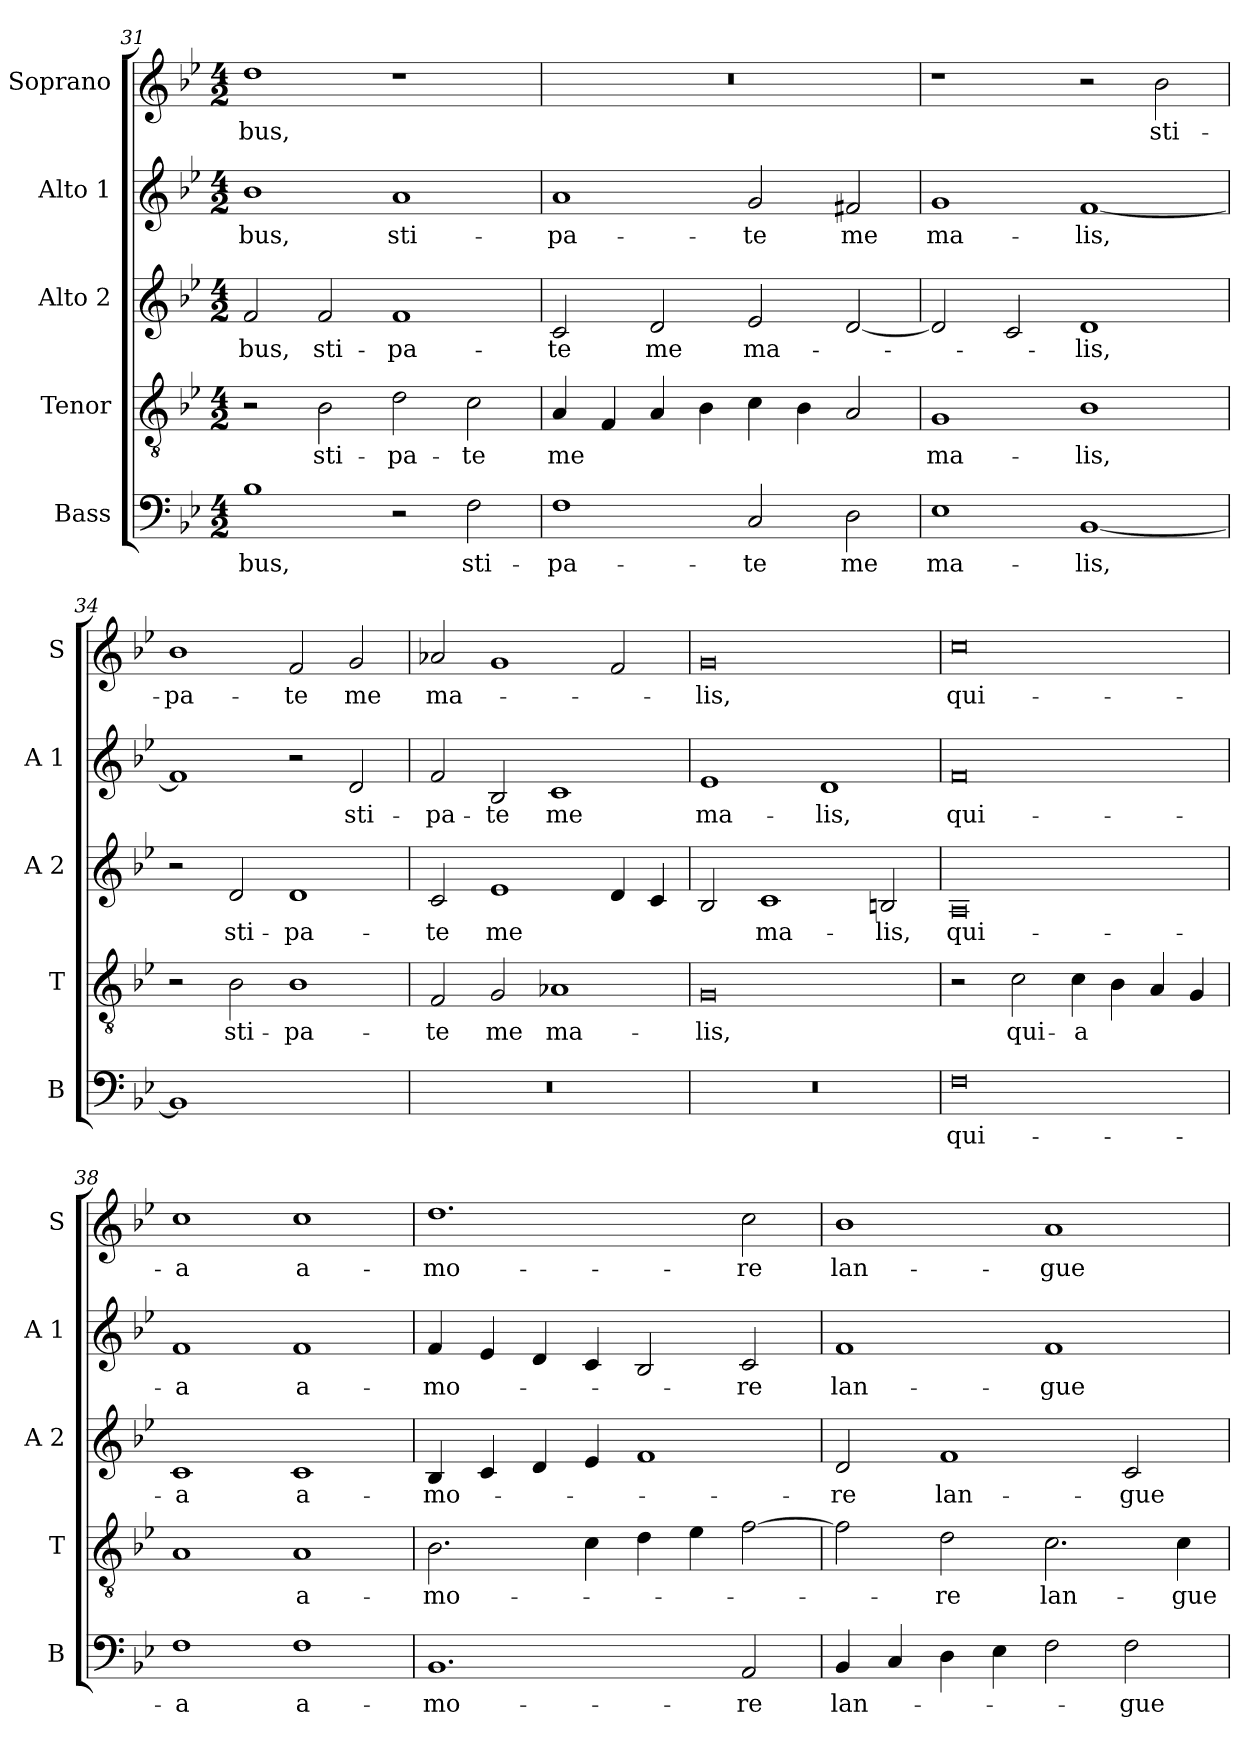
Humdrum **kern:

**kern	**text	**kern	**text	**kern	**text	**kern	**text	**kern	**text
*part5	*part5	*part4	*part4	*part3	*part3	*part2	*part2	*part1	*part1
*staff5	*staff5	*staff4	*staff4	*staff3	*staff3	*staff2	*staff2	*staff1	*staff1
*I"Bass	*	*I"Tenor	*	*I"Alto 2	*	*I"Alto 1	*	*I"Soprano	*
*I'B	*	*I'T	*	*I'A 2	*	*I'A 1	*	*I'S	*
!!LO:PB:g=z
*clefF4	*	*clefGv2	*	*clefG2	*	*clefG2	*	*clefG2	*
*k[b-e-]	*	*k[b-e-]	*	*k[b-e-]	*	*k[b-e-]	*	*k[b-e-]	*
*B-:	*	*B-:	*	*B-:	*	*B-:	*	*B-:	*
*M4/2	*	*M4/2	*	*M4/2	*	*M4/2	*	*M4/2	*
=31	=31	=31	=31	=31	=31	=31	=31	=31	=31
!	!LO:LY:b	!	!	!	!LO:LY:b	!	!LO:LY:b	!	!LO:LY:b
1B-	-bus,	2r	.	2f/	-bus,	1b-	-bus,	1dd	-bus,
!	!	!	!LO:LY:b	!	!LO:LY:b	!	!	!	!
.	.	2B-\	sti-	2f/	sti-	.	.	.	.
!	!	!	!LO:LY:b	!	!LO:LY:b	!	!LO:LY:b	!	!
2r	.	2d\	-pa-	1f	-pa-	1a	sti-	1r	.
!	!LO:LY:b	!	!LO:LY:b	!	!	!	!	!	!
2F\	sti-	2c\	-te	.	.	.	.	.	.
=32	=32	=32	=32	=32	=32	=32	=32	=32	=32
!	!LO:LY:b	!	!LO:LY:b	!	!LO:LY:b	!	!LO:LY:b	!	!
1F	-pa-	4A/	me	2c/	-te	1a	-pa-	0r	.
.	.	4F/	.	.	.	.	.	.	.
!	!	!	!	!	!LO:LY:b	!	!	!	!
.	.	4A/	.	2d/	me	.	.	.	.
.	.	4B-\	.	.	.	.	.	.	.
!	!LO:LY:b	!	!	!	!LO:LY:b	!	!LO:LY:b	!	!
2C/	-te	4c\	.	2e-/	ma-	2g/	-te	.	.
.	.	4B-\	.	.	.	.	.	.	.
!	!LO:LY:b	!	!	!	!	!	!LO:LY:b	!	!
2D\	me	2A/	.	[2d/	.	2f#X/	me	.	.
=33	=33	=33	=33	=33	=33	=33	=33	=33	=33
!	!LO:LY:b	!	!LO:LY:b	!	!	!	!LO:LY:b	!	!
1E-	ma-	1G	ma-	2d/]	.	1g	ma-	1r	.
.	.	.	.	2c/	.	.	.	.	.
!	!LO:LY:b	!	!LO:LY:b	!	!LO:LY:b	!	!LO:LY:b	!	!
[1BB-	-lis,	1B-	-lis,	1d	-lis,	[1f	-lis,	2r	.
!	!	!	!	!	!	!	!	!	!LO:LY:b
.	.	.	.	.	.	.	.	2b-\	sti-
=34	=34	=34	=34	=34	=34	=34	=34	=34	=34
!	!	!	!	!	!	!	!	!	!LO:LY:b
1BB-]	.	2r	.	2r	.	1f]	.	1b-	-pa-
!	!	!	!LO:LY:b	!	!LO:LY:b	!	!	!	!
.	.	2B-\	sti-	2d/	sti-	.	.	.	.
!	!	!	!LO:LY:b	!	!LO:LY:b	!	!	!	!LO:LY:b
1ryy	.	1B-	-pa-	1d	-pa-	2r	.	2f/	-te
!	!	!	!	!	!	!	!LO:LY:b	!	!LO:LY:b
.	.	.	.	.	.	2d/	sti-	2g/	me
=35	=35	=35	=35	=35	=35	=35	=35	=35	=35
!	!	!	!LO:LY:b	!	!LO:LY:b	!	!LO:LY:b	!	!LO:LY:b
0r	.	2F/	-te	2c/	-te	2f/	-pa-	2a-X/	ma-
!	!	!	!LO:LY:b	!	!LO:LY:b	!	!LO:LY:b	!	!
.	.	2G/	me	1e-	me	2B-/	-te	1g	.
!	!	!	!LO:LY:b	!	!	!	!LO:LY:b	!	!
.	.	1A-X	ma-	.	.	1c	me	.	.
.	.	.	.	4d/	.	.	.	2f/	.
.	.	.	.	4c/	.	.	.	.	.
=36	=36	=36	=36	=36	=36	=36	=36	=36	=36
!	!	!	!LO:LY:b	!	!	!	!LO:LY:b	!	!LO:LY:b
0r	.	0G	-lis,	2B-/	.	1e-	ma-	0g	-lis,
!	!	!	!	!	!LO:LY:b	!	!	!	!
.	.	.	.	1c	ma-	.	.	.	.
!	!	!	!	!	!	!	!LO:LY:b	!	!
.	.	.	.	.	.	1d	-lis,	.	.
!	!	!	!	!	!LO:LY:b	!	!	!	!
.	.	.	.	2Bn/	-lis,	.	.	.	.
!!LO:LB:g=z
=37	=37	=37	=37	=37	=37	=37	=37	=37	=37
!	!LO:LY:b	!	!	!	!LO:LY:b	!	!LO:LY:b	!	!LO:LY:b
0F	qui-	2r	.	0A	qui-	0f	qui-	0cc	qui-
!	!	!	!LO:LY:b	!	!	!	!	!	!
.	.	2c\	qui-	.	.	.	.	.	.
!	!	!	!LO:LY:b	!	!	!	!	!	!
.	.	4c\	-a	.	.	.	.	.	.
.	.	4B-\	.	.	.	.	.	.	.
.	.	4A/	.	.	.	.	.	.	.
.	.	4G/	.	.	.	.	.	.	.
=38	=38	=38	=38	=38	=38	=38	=38	=38	=38
!	!LO:LY:b	!	!	!	!LO:LY:b	!	!LO:LY:b	!	!LO:LY:b
1F	-a	1A	.	1c	-a	1f	-a	1cc	-a
!	!LO:LY:b	!	!LO:LY:b	!	!LO:LY:b	!	!LO:LY:b	!	!LO:LY:b
1F	a-	1A	a-	1c	a-	1f	a-	1cc	a-
=39	=39	=39	=39	=39	=39	=39	=39	=39	=39
!	!LO:LY:b	!	!LO:LY:b	!	!LO:LY:b	!	!LO:LY:b	!	!LO:LY:b
1.BB-	-mo-	2.B-\	-mo-	4B-/	-mo-	4f/	-mo-	1.dd	-mo-
.	.	.	.	4c/	.	4e-/	.	.	.
.	.	.	.	4d/	.	4d/	.	.	.
.	.	4c\	.	4e-/	.	4c/	.	.	.
.	.	4d\	.	1f	.	2B-/	.	.	.
.	.	4e-\	.	.	.	.	.	.	.
!	!LO:LY:b	!	!	!	!	!	!LO:LY:b	!	!LO:LY:b
2AA/	-re	[2f\	.	.	.	2c/	-re	2cc\	-re
=40	=40	=40	=40	=40	=40	=40	=40	=40	=40
!	!LO:LY:b	!	!	!	!LO:LY:b	!	!LO:LY:b	!	!LO:LY:b
4BB-/	lan-	2f\]	.	2d/	-re	1f	lan-	1b-	lan-
4C/	.	.	.	.	.	.	.	.	.
!	!	!	!LO:LY:b	!	!LO:LY:b	!	!	!	!
4D\	.	2d\	-re	1f	lan-	.	.	.	.
4E-\	.	.	.	.	.	.	.	.	.
!	!	!	!LO:LY:b	!	!	!	!LO:LY:b	!	!LO:LY:b
2F\	.	2.c\	lan-	.	.	1f	-gue-	1a	-gue-
!	!LO:LY:b	!	!	!	!LO:LY:b	!	!	!	!
2F\	-gue-	.	.	2c/	-gue-	.	.	.	.
!	!	!	!LO:LY:b	!	!	!	!	!	!
.	.	4c\	-gue-	.	.	.	.	.	.
=	=	=	=	=	=	=	=	=	=
*-	*-	*-	*-	*-	*-	*-	*-	*-	*-
